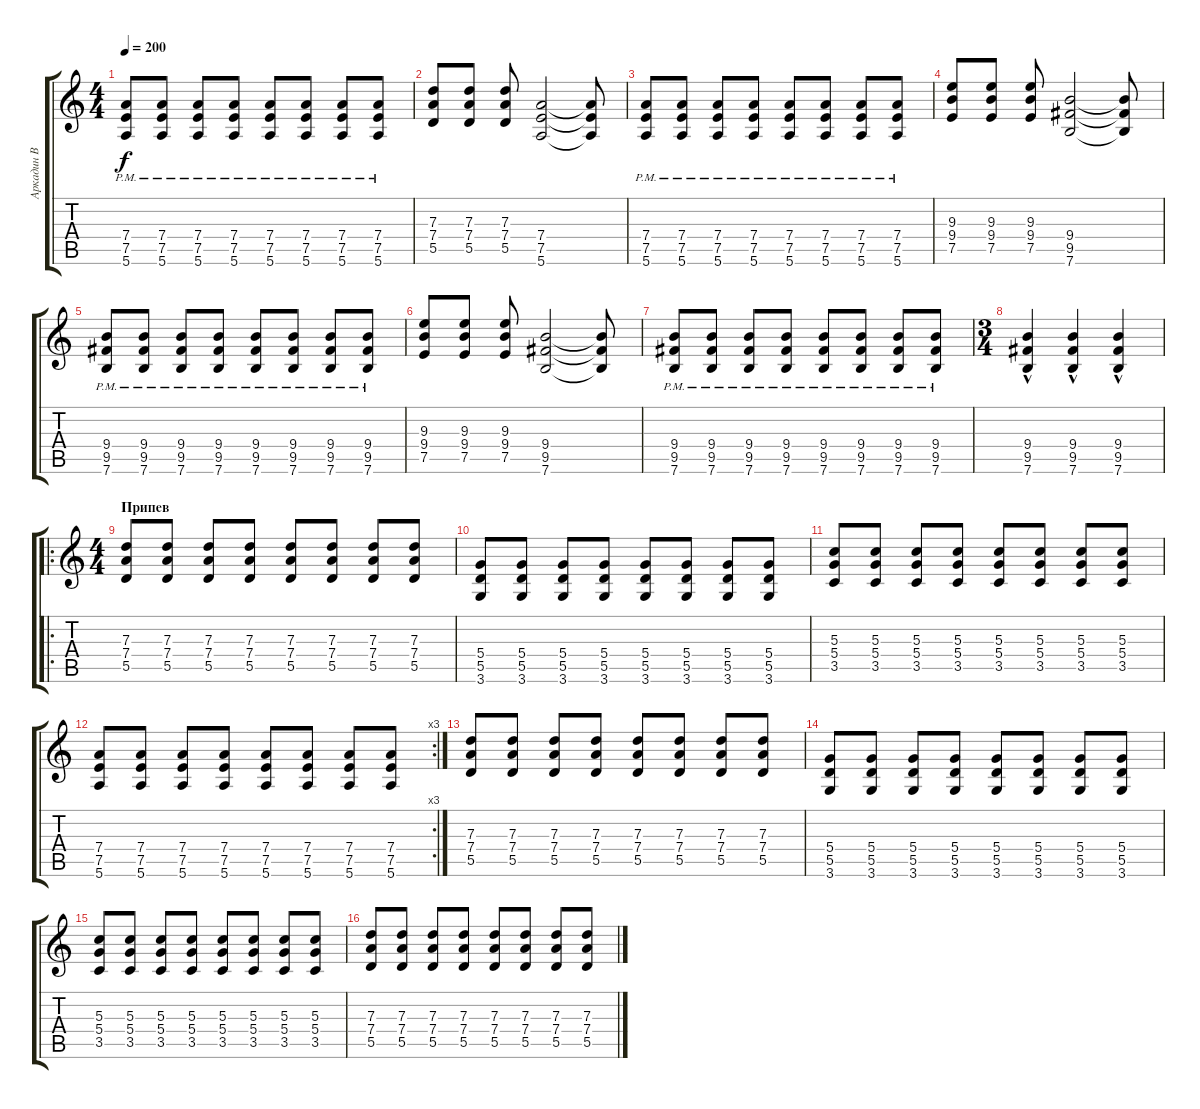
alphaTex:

\track ("Аркадин В" "Аркадин В") {instrument distortionguitar}
\staff {score tabs}
\tuning (E4 B3 G3 D3 A2 E2) {hide}
\ts (4 4)
\tempo 200
\clef g2
\ks c
(7.4{pm} 7.5{pm} 5.6{pm}).8{dy f} (7.4{pm} 7.5{pm} 5.6{pm}).8 (7.4{pm} 7.5{pm} 5.6{pm}).8 (7.4{pm} 7.5{pm} 5.6{pm}).8 (7.4{pm} 7.5{pm} 5.6{pm}).8 (7.4{pm} 7.5{pm} 5.6{pm}).8 (7.4{pm} 7.5{pm} 5.6{pm}).8 (7.4{pm} 7.5{pm} 5.6{pm}).8 |
(7.3 7.4 5.5).8 (7.3 7.4 5.5).8 (7.3 7.4 5.5).8 (7.4 7.5 5.6).2 (7.4{t} 7.5{t} 5.6{t}).8 |
(7.4{pm} 7.5{pm} 5.6{pm}).8 (7.4{pm} 7.5{pm} 5.6{pm}).8 (7.4{pm} 7.5{pm} 5.6{pm}).8 (7.4{pm} 7.5{pm} 5.6{pm}).8 (7.4{pm} 7.5{pm} 5.6{pm}).8 (7.4{pm} 7.5{pm} 5.6{pm}).8 (7.4{pm} 7.5{pm} 5.6{pm}).8 (7.4{pm} 7.5{pm} 5.6{pm}).8 |
(9.3 9.4 7.5).8 (9.3 9.4 7.5).8 (9.3 9.4 7.5).8 (9.4 9.5 7.6).2 (9.4{t} 9.5{t} 7.6{t}).8 |
(9.4{pm} 9.5{pm} 7.6{pm}).8 (9.4{pm} 9.5{pm} 7.6{pm}).8 (9.4{pm} 9.5{pm} 7.6{pm}).8 (9.4{pm} 9.5{pm} 7.6{pm}).8 (9.4{pm} 9.5{pm} 7.6{pm}).8 (9.4{pm} 9.5{pm} 7.6{pm}).8 (9.4{pm} 9.5{pm} 7.6{pm}).8 (9.4{pm} 9.5{pm} 7.6{pm}).8 |
(9.3 9.4 7.5).8 (9.3 9.4 7.5).8 (9.3 9.4 7.5).8 (9.4 9.5 7.6).2 (9.4{t} 9.5{t} 7.6{t}).8 |
(9.4{pm} 9.5{pm} 7.6{pm}).8 (9.4{pm} 9.5{pm} 7.6{pm}).8 (9.4{pm} 9.5{pm} 7.6{pm}).8 (9.4{pm} 9.5{pm} 7.6{pm}).8 (9.4{pm} 9.5{pm} 7.6{pm}).8 (9.4{pm} 9.5{pm} 7.6{pm}).8 (9.4{pm} 9.5{pm} 7.6{pm}).8 (9.4{pm} 9.5{pm} 7.6{pm}).8 |
\ts (3 4)
(9.4{hac} 9.5 7.6).4 (9.4{hac} 9.5 7.6).4 (9.4{hac} 9.5 7.6).4 |
\ro
\ts (4 4)
\section ("" "Припев")
(7.3 7.4 5.5).8 (7.3 7.4 5.5).8 (7.3 7.4 5.5).8 (7.3 7.4 5.5).8 (7.3 7.4 5.5).8 (7.3 7.4 5.5).8 (7.3 7.4 5.5).8 (7.3 7.4 5.5).8 |
(5.4 5.5 3.6).8 (5.4 5.5 3.6).8 (5.4 5.5 3.6).8 (5.4 5.5 3.6).8 (5.4 5.5 3.6).8 (5.4 5.5 3.6).8 (5.4 5.5 3.6).8 (5.4 5.5 3.6).8 |
(5.3 5.4 3.5).8 (5.3 5.4 3.5).8 (5.3 5.4 3.5).8 (5.3 5.4 3.5).8 (5.3 5.4 3.5).8 (5.3 5.4 3.5).8 (5.3 5.4 3.5).8 (5.3 5.4 3.5).8 |
\rc 3
(7.4 7.5 5.6).8 (7.4 7.5 5.6).8 (7.4 7.5 5.6).8 (7.4 7.5 5.6).8 (7.4 7.5 5.6).8 (7.4 7.5 5.6).8 (7.4 7.5 5.6).8 (7.4 7.5 5.6).8 |
(7.3 7.4 5.5).8 (7.3 7.4 5.5).8 (7.3 7.4 5.5).8 (7.3 7.4 5.5).8 (7.3 7.4 5.5).8 (7.3 7.4 5.5).8 (7.3 7.4 5.5).8 (7.3 7.4 5.5).8 |
(5.4 5.5 3.6).8 (5.4 5.5 3.6).8 (5.4 5.5 3.6).8 (5.4 5.5 3.6).8 (5.4 5.5 3.6).8 (5.4 5.5 3.6).8 (5.4 5.5 3.6).8 (5.4 5.5 3.6).8 |
(5.3 5.4 3.5).8 (5.3 5.4 3.5).8 (5.3 5.4 3.5).8 (5.3 5.4 3.5).8 (5.3 5.4 3.5).8 (5.3 5.4 3.5).8 (5.3 5.4 3.5).8 (5.3 5.4 3.5).8 |
(7.3 7.4 5.5).8 (7.3 7.4 5.5).8 (7.3 7.4 5.5).8 (7.3 7.4 5.5).8 (7.3 7.4 5.5).8 (7.3 7.4 5.5).8 (7.3 7.4 5.5).8 (7.3 7.4 5.5).8
